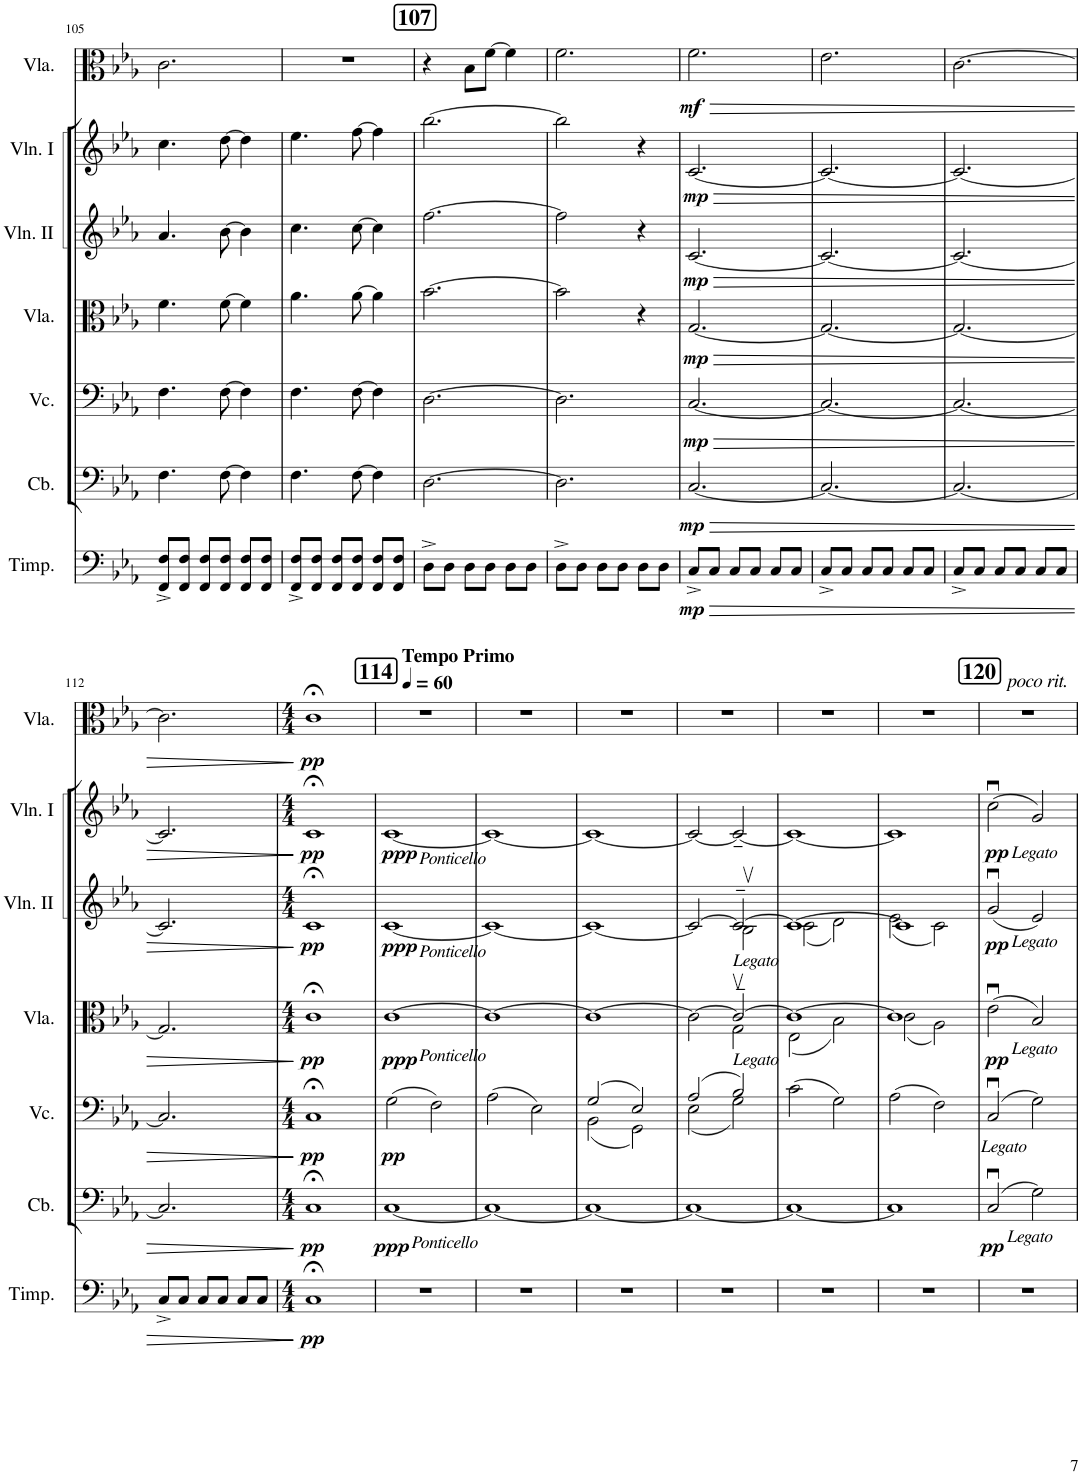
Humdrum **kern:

**kern	**dynam	**kern	**dynam	**kern	**dynam	**kern	**dynam	**kern	**dynam	**kern	**dynam	**kern	**dynam
*part7	*part7	*part6	*part6	*part5	*part5	*part4	*part4	*part3	*part3	*part2	*part2	*part1	*part1
*staff7	*staff7	*staff6	*staff6	*staff5	*staff5	*staff4	*staff4	*staff3	*staff3	*staff2	*staff2	*staff1	*staff1
*I"Timpani	*	*I"Contrabass	*	*I"Violoncello	*	*I"Viola	*	*I"Violin II	*	*I"Violin I	*	*I"Viola	*
*I'Timp.	*	*I'Cb.	*	*I'Vc.	*	*I'Vla.	*	*I'Vln. II	*	*I'Vln. I	*	*I'Vla.	*
!!LO:PB:g=z
*clefF4	*	*clefF4	*	*clefF4	*	*clefC3	*	*clefG2	*	*clefG2	*	*clefC3	*
*	*	*Trd7c12	*	*	*	*	*	*	*	*	*	*	*
*k[b-e-a-]	*	*k[b-e-a-]	*	*k[b-e-a-]	*	*k[b-e-a-]	*	*k[b-e-a-]	*	*k[b-e-a-]	*	*k[b-e-a-]	*
*M3/4	*	*M3/4	*	*M3/4	*	*M3/4	*	*M3/4	*	*M3/4	*	*M3/4	*
=105	=105	=105	=105	=105	=105	=105	=105	=105	=105	=105	=105	=105	=105
8FF/^ 8F/^L	.	4.F\	.	4.F\	.	4.f\	.	4.a-/	.	4.cc\	.	2.c\	.
8FF/ 8F/J	.	.	.	.	.	.	.	.	.	.	.	.	.
8FF/ 8F/L	.	.	.	.	.	.	.	.	.	.	.	.	.
8FF/ 8F/J	.	[8F\	.	[8F\	.	[8f\	.	[8b-\	.	[8dd\	.	.	.
8FF/ 8F/L	.	4F\]	.	4F\]	.	4f\]	.	4b-\]	.	4dd\]	.	.	.
8FF/ 8F/J	.	.	.	.	.	.	.	.	.	.	.	.	.
=106	=106	=106	=106	=106	=106	=106	=106	=106	=106	=106	=106	=106	=106
8FF/^ 8F/^L	.	4.F\	.	4.F\	.	4.a-\	.	4.cc\	.	4.ee-\	.	2.r	.
8FF/ 8F/J	.	.	.	.	.	.	.	.	.	.	.	.	.
8FF/ 8F/L	.	.	.	.	.	.	.	.	.	.	.	.	.
8FF/ 8F/J	.	[8F\	.	[8F\	.	[8a-\	.	[8cc\	.	[8ff\	.	.	.
8FF/ 8F/L	.	4F\]	.	4F\]	.	4a-\]	.	4cc\]	.	4ff\]	.	.	.
8FF/ 8F/J	.	.	.	.	.	.	.	.	.	.	.	.	.
!!LO:REH:place=s1:a:B:cj:fs=14:t=107
=107	=107	=107	=107	=107	=107	=107	=107	=107	=107	=107	=107	=107	=107
8D^\L	.	[2.D\	.	[2.D\	.	[2.b-\	.	[2.ff\	.	[2.bb-\	.	4r	.
8D\J	.	.	.	.	.	.	.	.	.	.	.	.	.
8D\L	.	.	.	.	.	.	.	.	.	.	.	8B-\L	.
8D\J	.	.	.	.	.	.	.	.	.	.	.	[8f\J	.
8D\L	.	.	.	.	.	.	.	.	.	.	.	4f\]	.
8D\J	.	.	.	.	.	.	.	.	.	.	.	.	.
=108	=108	=108	=108	=108	=108	=108	=108	=108	=108	=108	=108	=108	=108
8D^\L	.	2.D\]	.	2.D\]	.	2b-\]	.	2ff\]	.	2bb-\]	.	2.f\	.
8D\J	.	.	.	.	.	.	.	.	.	.	.	.	.
8D\L	.	.	.	.	.	.	.	.	.	.	.	.	.
8D\J	.	.	.	.	.	.	.	.	.	.	.	.	.
8D\L	.	.	.	.	.	4r	.	4r	.	4r	.	.	.
8D\J	.	.	.	.	.	.	.	.	.	.	.	.	.
=109	=109	=109	=109	=109	=109	=109	=109	=109	=109	=109	=109	=109	=109
!	!LO:DY:b	!	!LO:HP:b	!	!LO:HP:b	!	!LO:HP:b	!	!LO:HP:b	!	!LO:HP:b	!	!LO:HP:b
!	!	!	!LO:DY:n=1:b	!	!LO:DY:n=1:b	!	!LO:DY:n=1:b	!	!LO:DY:n=1:b	!	!LO:DY:n=1:b	!	!LO:DY:n=1:b
8C^/L	mp	[2.C/	> mp	[2.C/	> mp	[2.G/	> mp	[2.c/	> mp	[2.c/	> mp	2.f\	> mf
!	!LO:HP:b	!	!	!	!	!	!	!	!	!	!	!	!
8C/J	>	.	.	.	.	.	.	.	.	.	.	.	.
8C/L	.	.	.	.	.	.	.	.	.	.	.	.	.
8C/J	.	.	.	.	.	.	.	.	.	.	.	.	.
8C/L	.	.	.	.	.	.	.	.	.	.	.	.	.
8C/J	.	.	.	.	.	.	.	.	.	.	.	.	.
=110	=110	=110	=110	=110	=110	=110	=110	=110	=110	=110	=110	=110	=110
8C^/L	.	2.C/_	.	2.C/_	.	2.G/_	.	2.c/_	.	2.c/_	.	2.e-\	.
8C/J	.	.	.	.	.	.	.	.	.	.	.	.	.
8C/L	.	.	.	.	.	.	.	.	.	.	.	.	.
8C/J	.	.	.	.	.	.	.	.	.	.	.	.	.
8C/L	.	.	.	.	.	.	.	.	.	.	.	.	.
8C/J	.	.	.	.	.	.	.	.	.	.	.	.	.
=111	=111	=111	=111	=111	=111	=111	=111	=111	=111	=111	=111	=111	=111
8C^/L	.	2.C/_	.	2.C/_	.	2.G/_	.	2.c/_	.	2.c/_	.	[2.c\	.
8C/J	.	.	.	.	.	.	.	.	.	.	.	.	.
8C/L	.	.	.	.	.	.	.	.	.	.	.	.	.
8C/J	.	.	.	.	.	.	.	.	.	.	.	.	.
8C/L	.	.	.	.	.	.	.	.	.	.	.	.	.
8C/J	.	.	.	.	.	.	.	.	.	.	.	.	.
!!LO:LB:g=z
=112	=112	=112	=112	=112	=112	=112	=112	=112	=112	=112	=112	=112	=112
8C^/L	.	2.C/]	.	2.C/]	.	2.G/]	.	2.c/]	.	2.c/]	.	2.c\]	.
8C/J	.	.	.	.	.	.	.	.	.	.	.	.	.
8C/L	.	.	.	.	.	.	.	.	.	.	.	.	.
8C/J	.	.	.	.	.	.	.	.	.	.	.	.	.
8C/L	.	.	.	.	.	.	.	.	.	.	.	.	.
8C/J	.	.	.	.	.	.	.	.	.	.	.	.	.
.	]	.	]	.	]	.	]	.	]	.	]	.	]
=113	=113	=113	=113	=113	=113	=113	=113	=113	=113	=113	=113	=113	=113
*M4/4	*	*M4/4	*	*M4/4	*	*M4/4	*	*M4/4	*	*M4/4	*	*M4/4	*
!	!LO:DY:b	!	!LO:DY:b	!	!LO:DY:b	!	!LO:DY:b	!	!LO:DY:b	!	!LO:DY:b	!	!LO:DY:b
1C;<	pp	1C;<	pp	1C;<	pp	1c;<	pp	1c;<	pp	1c;<	pp	1c;<	pp
=114	=114	=114	=114	=114	=114	=114	=114	=114	=114	=114	=114	=114	=114
!!LO:REH:place=s1:a:B:cj:fs=14:t=114
*	*	*	*	*	*	*	*	*	*	*	*	*MM60	*
!	!	!	!	!	!	!	!	!	!	!	!	!LO:TX:a:B:t=Tempo Primo	!
!	!	!	!	!	!	!	!	!	!	!LO:TX:b:i:t=Ponticello	!	!	!
!	!	!	!	!	!	!	!	!LO:TX:b:i:t=Ponticello	!	!	!	!	!
!	!	!	!	!	!	!LO:TX:b:i:t=Ponticello	!	!	!	!	!	!	!
!	!	!LO:TX:b:i:t=Ponticello	!	!	!	!	!	!	!	!	!	!	!
!	!	!	!LO:DY:b	!	!LO:DY:b	!	!LO:DY:b	!	!LO:DY:b	!	!LO:DY:b	!	!
1r	.	[1C	ppp	(2G\	pp	[1c	ppp	[1c	ppp	[1c	ppp	1r	.
.	.	.	.	2F\)	.	.	.	.	.	.	.	.	.
=115	=115	=115	=115	=115	=115	=115	=115	=115	=115	=115	=115	=115	=115
1r	.	1C_	.	(2A-\	.	1c_	.	1c_	.	1c_	.	1r	.
.	.	.	.	2E-\)	.	.	.	.	.	.	.	.	.
=116	=116	=116	=116	=116	=116	=116	=116	=116	=116	=116	=116	=116	=116
*	*	*	*	*^	*	*	*	*	*	*	*	*	*
1r	.	1C_	.	(2G/	(2BB-\	.	1c_	.	1c_	.	1c_	.	1r	.
.	.	.	.	2E-/)	2GG\)	.	.	.	.	.	.	.	.	.
=117	=117	=117	=117	=117	=117	=117	=117	=117	=117	=117	=117	=117	=117	=117
*	*	*	*	*	*	*	*^	*	*^	*	*	*	*	*
1r	.	1C_	.	(2A-/	(2E-\	.	2c\_	2ryy	.	2c/_	2ryy	.	2c/_	.	1r	.
!	!	!	!	!	!	!	!	!	!	!LO:TX:b:i:t=Legato	!	!	!	!	!	!
!	!	!	!	!	!	!	!LO:TX:b:i:t=Legato	!	!	!	!	!	!	!	!	!
.	.	.	.	2B-/)	2G\)	.	2c~/_	2Gv\	.	2c~/_	2B-v\	.	2c~/_	.	.	.
*	*	*	*	*v	*v	*	*	*	*	*	*	*	*	*	*	*
=118	=118	=118	=118	=118	=118	=118	=118	=118	=118	=118	=118	=118	=118	=118	=118
1r	.	1C_	.	(2c\	.	1c_	(2E-\	.	1c_	(2c\	.	1c_	.	1r	.
.	.	.	.	2G\)	.	.	2B-\)	.	.	2d\)	.	.	.	.	.
=119	=119	=119	=119	=119	=119	=119	=119	=119	=119	=119	=119	=119	=119	=119	=119
1r	.	1C]	.	(2A-\	.	1c]	(2c\	.	1c]	(2e-\	.	1c]	.	1r	.
.	.	.	.	2F\)	.	.	2A-\)	.	.	2c\)	.	.	.	.	.
=120	=120	=120	=120	=120	=120	=120	=120	=120	=120	=120	=120	=120	=120	=120	=120
!!LO:REH:place=s1:a:B:cj:fs=14:t=120
!	!	!	!	!	!	!	!	!	!	!	!	!	!	!LO:TX:a:i:t=poco rit.	!
!	!	!	!	!	!	!	!	!	!	!	!	!LO:TX:b:i:t=Legato	!	!	!
!	!	!	!	!	!	!	!	!	!LO:TX:b:i:t=Legato	!	!	!	!	!	!
!	!	!	!	!	!	!LO:TX:b:i:t=Legato	!	!	!	!	!	!	!	!	!
!	!	!	!	!LO:TX:b:i:t=Legato	!	!	!	!	!	!	!	!	!	!	!
!	!	!LO:TX:b:i:t=Legato	!	!	!	!	!	!	!	!	!	!	!	!	!
!	!	!	!LO:DY:b	!	!	!	!	!LO:DY:b	!	!	!LO:DY:b	!	!LO:DY:b	!	!
*	*	*	*	*	*	*v	*v	*	*	*	*	*	*	*	*
*	*	*	*	*	*	*	*	*v	*v	*	*	*	*	*
1r	.	(2Cu/	pp	(2Cu/	.	(2e-u\	pp	(2gu/	pp	(2ccu\	pp	1r	.
.	.	2G\)	.	2G\)	.	2B-/)	.	2e-/)	.	2g/)	.	.	.
=	=	=	=	=	=	=	=	=	=	=	=	=	=
*-	*-	*-	*-	*-	*-	*-	*-	*-	*-	*-	*-	*-	*-
